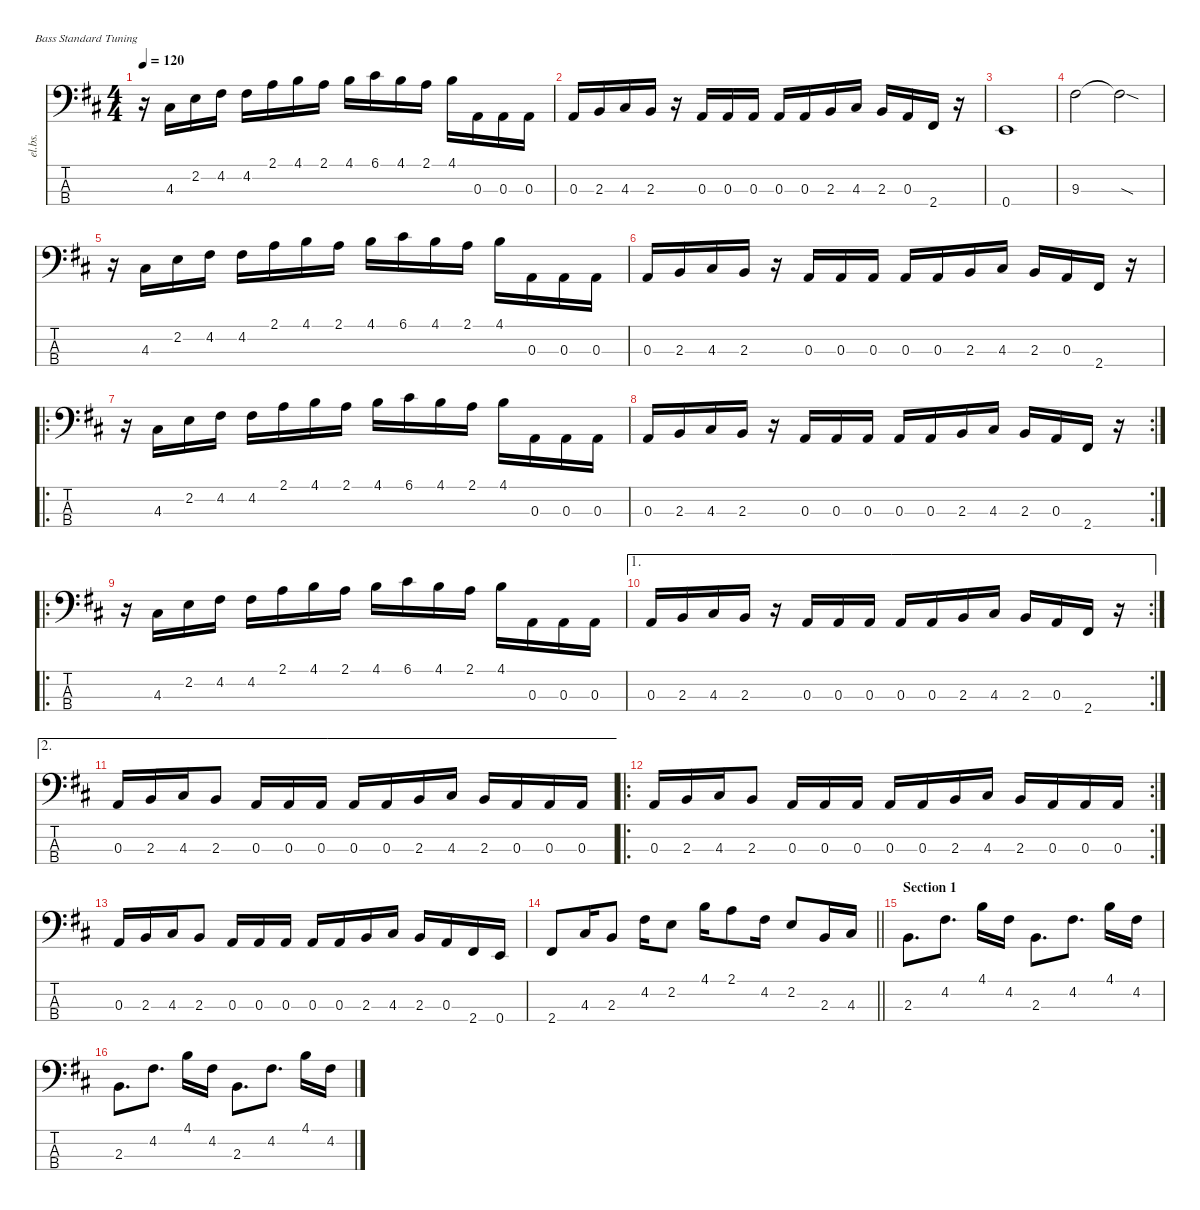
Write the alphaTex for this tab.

\defaultSystemsLayout 4
\hideDynamics
\bracketExtendMode nobrackets
\otherSystemsTrackNameOrientation horizontal
\track ("Bass" "el.bs.") {instrument electricbassfinger}
\staff {score tabs}
\tuning (G2 D2 A1 E1)
\ts (4 4)
\tempo 120
\clef f4
\ks d
r.16{dy f} 4.3{acc #}.16 2.2{acc forcenatural}.16 4.2{acc #}.16 4.2{acc #}.16 2.1{acc forcenatural}.16 4.1{acc forcenatural}.16 2.1{acc forcenatural}.16 4.1{acc forcenatural}.16 6.1{acc #}.16 4.1{acc forcenatural}.16 2.1{acc forcenatural}.16 4.1{acc forcenatural}.16 0.3{acc forcenatural}.16 0.3{acc forcenatural}.16 0.3{acc forcenatural}.16 |
0.3{acc forcenatural}.16 2.3{acc forcenatural}.16 4.3{acc #}.16 2.3{acc forcenatural}.16 r.16 0.3{acc forcenatural}.16 0.3{acc forcenatural}.16 0.3{acc forcenatural}.16 0.3{acc forcenatural}.16 0.3{acc forcenatural}.16 2.3{acc forcenatural}.16 4.3{acc #}.16 2.3{acc forcenatural}.16 0.3{acc forcenatural}.16 2.4{acc #}.16 r.16 |
0.4{acc forcenatural}.1 |
9.3{acc #}.2 9.3{sod t acc #}.2 |
r.16 4.3{acc #}.16 2.2{acc forcenatural}.16 4.2{acc #}.16 4.2{acc #}.16 2.1{acc forcenatural}.16 4.1{acc forcenatural}.16 2.1{acc forcenatural}.16 4.1{acc forcenatural}.16 6.1{acc #}.16 4.1{acc forcenatural}.16 2.1{acc forcenatural}.16 4.1{acc forcenatural}.16 0.3{acc forcenatural}.16 0.3{acc forcenatural}.16 0.3{acc forcenatural}.16 |
0.3{acc forcenatural}.16 2.3{acc forcenatural}.16 4.3{acc #}.16 2.3{acc forcenatural}.16 r.16 0.3{acc forcenatural}.16 0.3{acc forcenatural}.16 0.3{acc forcenatural}.16 0.3{acc forcenatural}.16 0.3{acc forcenatural}.16 2.3{acc forcenatural}.16 4.3{acc #}.16 2.3{acc forcenatural}.16 0.3{acc forcenatural}.16 2.4{acc #}.16 r.16 |
\ro
r.16 4.3{acc #}.16 2.2{acc forcenatural}.16 4.2{acc #}.16 4.2{acc #}.16 2.1{acc forcenatural}.16 4.1{acc forcenatural}.16 2.1{acc forcenatural}.16 4.1{acc forcenatural}.16 6.1{acc #}.16 4.1{acc forcenatural}.16 2.1{acc forcenatural}.16 4.1{acc forcenatural}.16 0.3{acc forcenatural}.16 0.3{acc forcenatural}.16 0.3{acc forcenatural}.16 |
\rc 2
0.3{acc forcenatural}.16 2.3{acc forcenatural}.16 4.3{acc #}.16 2.3{acc forcenatural}.16 r.16 0.3{acc forcenatural}.16 0.3{acc forcenatural}.16 0.3{acc forcenatural}.16 0.3{acc forcenatural}.16 0.3{acc forcenatural}.16 2.3{acc forcenatural}.16 4.3{acc #}.16 2.3{acc forcenatural}.16 0.3{acc forcenatural}.16 2.4{acc #}.16 r.16 |
\ro
r.16 4.3{acc #}.16 2.2{acc forcenatural}.16 4.2{acc #}.16 4.2{acc #}.16 2.1{acc forcenatural}.16 4.1{acc forcenatural}.16 2.1{acc forcenatural}.16 4.1{acc forcenatural}.16 6.1{acc #}.16 4.1{acc forcenatural}.16 2.1{acc forcenatural}.16 4.1{acc forcenatural}.16 0.3{acc forcenatural}.16 0.3{acc forcenatural}.16 0.3{acc forcenatural}.16 |
\ae 1
\rc 2
0.3{acc forcenatural}.16 2.3{acc forcenatural}.16 4.3{acc #}.16 2.3{acc forcenatural}.16 r.16 0.3{acc forcenatural}.16 0.3{acc forcenatural}.16 0.3{acc forcenatural}.16 0.3{acc forcenatural}.16 0.3{acc forcenatural}.16 2.3{acc forcenatural}.16 4.3{acc #}.16 2.3{acc forcenatural}.16 0.3{acc forcenatural}.16 2.4{acc #}.16 r.16 |
\ae 2
0.3{acc forcenatural}.16 2.3{acc forcenatural}.16 4.3{acc #}.16 2.3{acc forcenatural}.8 0.3{acc forcenatural}.16 0.3{acc forcenatural}.16 0.3{acc forcenatural}.16 0.3{acc forcenatural}.16 0.3{acc forcenatural}.16 2.3{acc forcenatural}.16 4.3{acc #}.16 2.3{acc forcenatural}.16 0.3{acc forcenatural}.16 0.3{acc forcenatural}.16 0.3{acc forcenatural}.16 |
\ro
\rc 2
0.3{acc forcenatural}.16 2.3{acc forcenatural}.16 4.3{acc #}.16 2.3{acc forcenatural}.8 0.3{acc forcenatural}.16 0.3{acc forcenatural}.16 0.3{acc forcenatural}.16 0.3{acc forcenatural}.16 0.3{acc forcenatural}.16 2.3{acc forcenatural}.16 4.3{acc #}.16 2.3{acc forcenatural}.16 0.3{acc forcenatural}.16 0.3{acc forcenatural}.16 0.3{acc forcenatural}.16 |
0.3{acc forcenatural}.16 2.3{acc forcenatural}.16 4.3{acc #}.16 2.3{acc forcenatural}.8 0.3{acc forcenatural}.16 0.3{acc forcenatural}.16 0.3{acc forcenatural}.16 0.3{acc forcenatural}.16 0.3{acc forcenatural}.16 2.3{acc forcenatural}.16 4.3{acc #}.16 2.3{acc forcenatural}.16 0.3{acc forcenatural}.16 2.4{acc #}.16 0.4{acc forcenatural}.16 |
\barLineRight lightlight
2.4{acc #}.8 4.3{acc #}.16 2.3{acc forcenatural}.8 4.2{acc #}.16 2.2{acc forcenatural}.8 4.1{acc forcenatural}.16 2.1{acc forcenatural}.8 4.2{acc #}.16 2.2{acc forcenatural}.8 2.3{acc forcenatural}.16 4.3{acc #}.16 |
\section ("" "Section 1")
2.3{acc forcenatural}.8{d} 4.2{acc #}.8{d} 4.1{acc forcenatural}.16 4.2{acc #}.16 2.3{acc forcenatural}.8{d} 4.2{acc #}.8{d} 4.1{acc forcenatural}.16 4.2{acc #}.16 |
2.3{acc forcenatural}.8{d} 4.2{acc #}.8{d} 4.1{acc forcenatural}.16 4.2{acc #}.16 2.3{acc forcenatural}.8{d} 4.2{acc #}.8{d} 4.1{acc forcenatural}.16 4.2{acc #}.16
